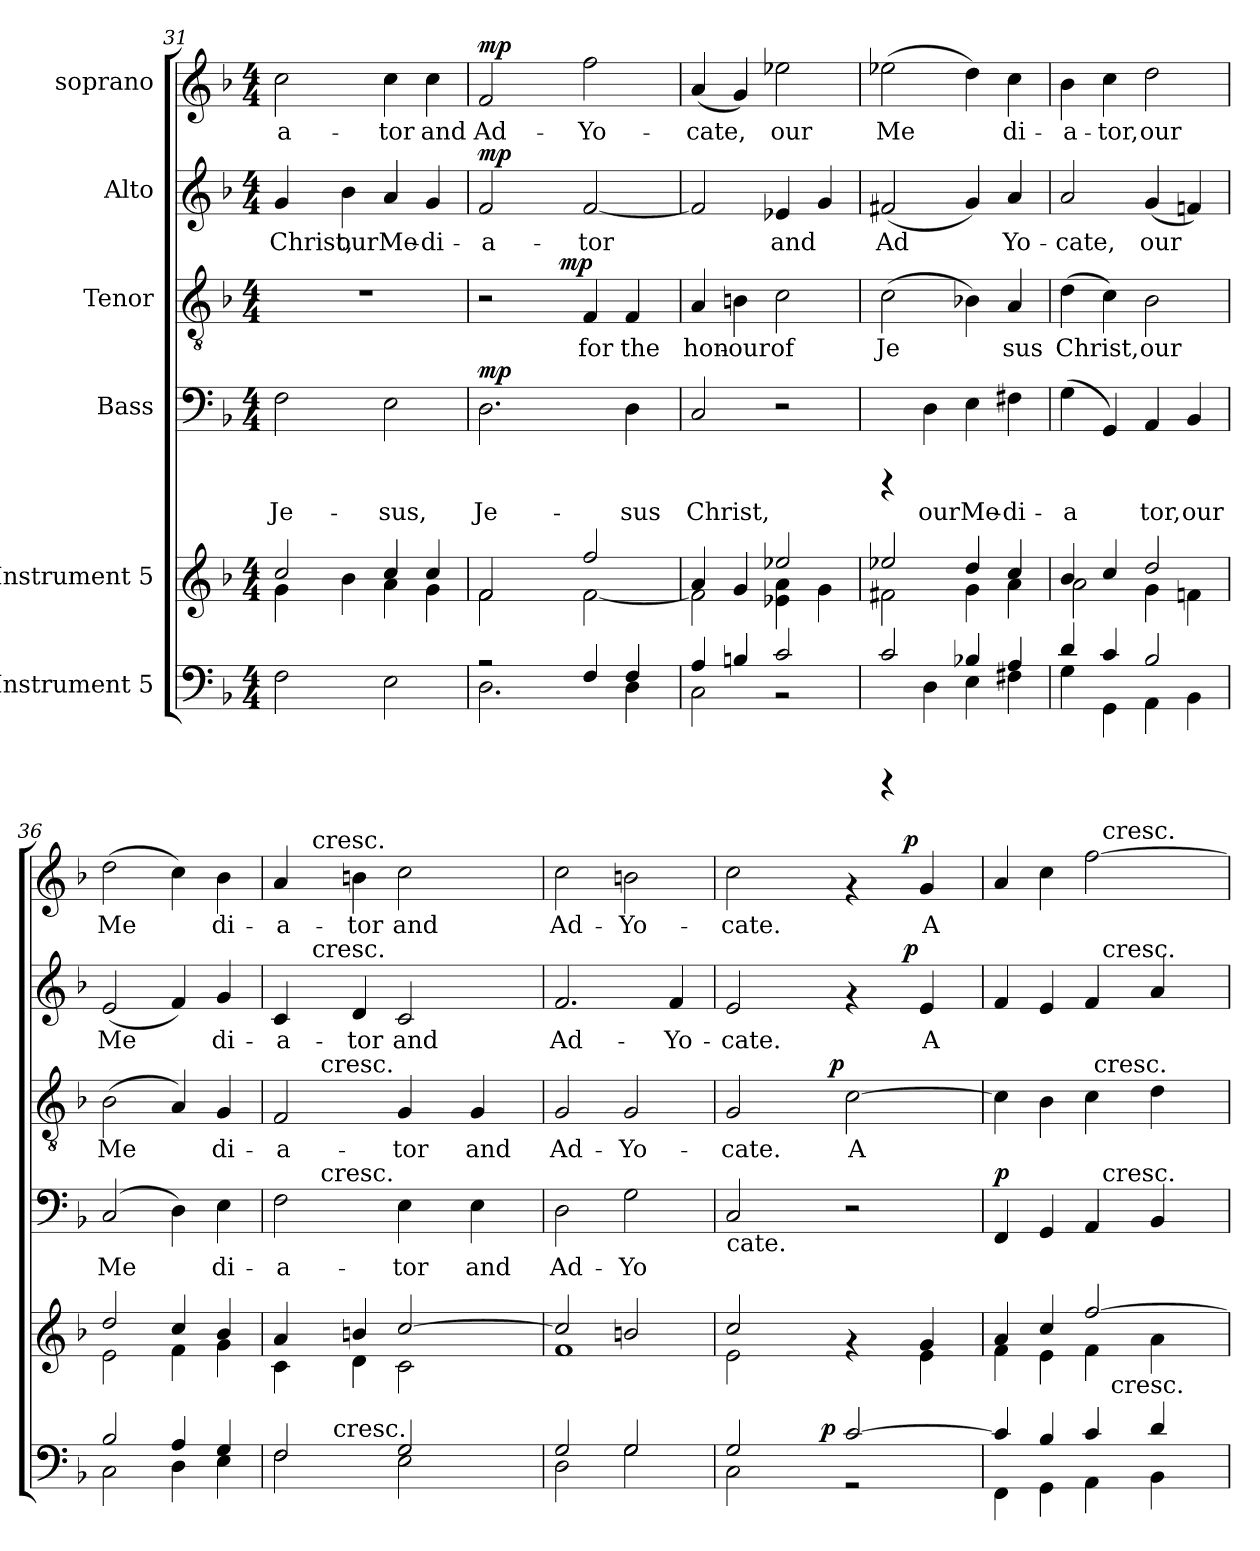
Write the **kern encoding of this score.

**kern	**dynam	**kern	**kern	**text	**dynam	**kern	**text	**dynam	**kern	**text	**dynam	**kern	**text	**dynam
*part6	*part6	*part5	*part4	*part4	*part4	*part3	*part3	*part3	*part2	*part2	*part2	*part1	*part1	*part1
*staff6	*staff6	*staff5	*staff4	*staff4	*staff4	*staff3	*staff3	*staff3	*staff2	*staff2	*staff2	*staff1	*staff1	*staff1
*I"Instrument 5	*	*I"Instrument 5	*I"Bass	*	*	*I"Tenor	*	*	*I"Alto	*	*	*I"soprano	*	*
*clefF4	*	*clefG2	*clefF4	*	*	*clefGv2	*	*	*clefG2	*	*	*clefG2	*	*
*k[b-]	*	*k[b-]	*k[b-]	*	*	*k[b-]	*	*	*k[b-]	*	*	*k[b-]	*	*
*F:	*	*F:	*F:	*	*	*F:	*	*	*F:	*	*	*F:	*	*
*M4/4	*	*M4/4	*M4/4	*	*	*M4/4	*	*	*M4/4	*	*	*M4/4	*	*
=31	=31	=31	=31	=31	=31	=31	=31	=31	=31	=31	=31	=31	=31	=31
*	*	*^	*	*	*	*	*	*	*	*	*	*	*	*
!	!	!	!	!	!LO:LY:b:cj	!	!	!	!	!	!LO:LY:b:cj	!	!	!LO:LY:b:cj	!
2F\	.	2cc/	4g\	2F\	Je-	.	1r	.	.	4g/	Christ,	.	2cc\	-a-	.
!	!	!	!	!	!	!	!	!	!	!	!LO:LY:b:cj	!	!	!	!
.	.	.	4b-\	.	.	.	.	.	.	4b-\	our	.	.	.	.
!	!	!	!	!	!LO:LY:b:cj	!	!	!	!	!	!LO:LY:b:cj	!	!	!LO:LY:b:cj	!
2E\	.	4cc/	4a\	2E\	-sus,	.	.	.	.	4a/	Me-	.	4cc\	-tor	.
!	!	!	!	!	!	!	!	!	!	!	!LO:LY:b:cj	!	!	!LO:LY:b:cj	!
.	.	4cc/	4g\	.	.	.	.	.	.	4g/	-di-	.	4cc\	and	.
!!LO:PB:g=z
=32	=32	=32	=32	=32	=32	=32	=32	=32	=32	=32	=32	=32	=32	=32	=32
*^	*	*	*	*	*	*	*	*	*	*	*	*	*	*	*
!	!	!	!	!	!	!LO:LY:b:cj	!LO:DY:a	!	!	!	!	!LO:LY:b:cj	!LO:DY:a	!	!LO:LY:b:cj	!LO:DY:a
*	*	*	*	*	*	*	*	*^	*	*	*	*	*	*	*	*
2r	2.D\	.	2f/	2f\	2.D\	Je-	mp	2r	4ryy	.	.	2f/	-a-	mp	2f/	Ad-	mp
.	.	.	.	.	.	.	.	.	8ryy	.	.	.	.	.	.	.	.
.	.	.	.	.	.	.	.	.	32ryy	.	.	.	.	.	.	.	.
!	!	!	!	!	!	!	!	!	!	!	!LO:DY:a	!	!	!	!	!	!
.	.	.	.	.	.	.	.	.	2ryy	.	mp	.	.	.	.	.	.
!	!	!	!	!	!	!	!	!	!	!LO:LY:b:cj	!	!	!LO:LY:b:cj	!	!	!LO:LY:b:cj	!
4F/	.	.	2ff/	[<2f\	.	.	.	4F/	.	for	.	[<2f/	-tor	.	2ff\	-Yo-	.
!	!	!	!	!	!	!LO:LY:b:cj	!	!	!	!LO:LY:b:cj	!	!	!	!	!	!	!
4F/	4D\	.	.	.	4D\	-sus	.	4F/	.	the	.	.	.	.	.	.	.
.	.	.	.	.	.	.	.	.	16.ryy	.	.	.	.	.	.	.	.
=33	=33	=33	=33	=33	=33	=33	=33	=33	=33	=33	=33	=33	=33	=33	=33	=33	=33
!	!	!	!	!	!	!LO:LY:b:cj	!	!	!	!LO:LY:b:cj	!	!	!LO:LY:b:cj	!	!	!LO:LY:b:cj	!
*	*	*	*	*	*	*	*	*v	*v	*	*	*	*	*	*	*	*
4A/	2C\	.	4a/	2f\]	2C/	Christ,	.	4A/	hon-	.	2f/]	.	.	(<4a/	-cate,	.
!	!	!	!	!	!	!	!	!	!LO:LY:b:cj	!	!	!	!	!	!LO:LY:b:cj	!
4Bn/	.	.	4g/	.	.	.	.	4Bn\	-our	.	.	.	.	4g/)	.	.
!	!	!	!	!	!	!	!	!	!LO:LY:b:cj	!	!	!LO:LY:b:cj	!	!	!LO:LY:b:cj	!
2c/	2r	.	2ee-X/	4a\ 4e-X\	2r	.	.	2c\	of	.	4e-X/	and	.	2ee-X\	our	.
!	!	!	!	!	!	!	!	!	!	!	!	!LO:LY:b:cj	!	!	!	!
.	.	.	.	4g\	.	.	.	.	.	.	4g/	.	.	.	.	.
=34	=34	=34	=34	=34	=34	=34	=34	=34	=34	=34	=34	=34	=34	=34	=34	=34
!	!	!	!	!	!	!	!	!	!LO:LY:b:cj	!	!	!LO:LY:b:cj	!	!	!LO:LY:b:cj	!
2c/	4rGGGG	.	2ee-X/	2f#X\	4rCCC	.	.	(>2c\	Je-	.	(<2f#X/	Ad-	.	(>2ee-X\	Me-	.
!	!	!	!	!	!	!LO:LY:b:cj	!	!	!	!	!	!	!	!	!	!
.	4D\	.	.	.	4D\	our	.	.	.	.	.	.	.	.	.	.
!	!	!	!	!	!	!LO:LY:b:cj	!	!	!LO:LY:b:cj	!	!	!LO:LY:b:cj	!	!	!LO:LY:b:cj	!
4B-X/	4E\	.	4dd/	4g\	4E\	Me-	.	4B-X\)	--	.	4g/)	--	.	4dd\)	--	.
!	!	!	!	!	!	!LO:LY:b:cj	!	!	!LO:LY:b:cj	!	!	!LO:LY:b:cj	!	!	!LO:LY:b:cj	!
4A/	4F#X\	.	4cc/	4a\	4F#X\	-di-	.	4A/	-sus	.	4a/	-Yo-	.	4cc\	-di-	.
=35	=35	=35	=35	=35	=35	=35	=35	=35	=35	=35	=35	=35	=35	=35	=35	=35
!	!	!	!	!	!	!LO:LY:b:cj	!	!	!LO:LY:b:cj	!	!	!LO:LY:b:cj	!	!	!LO:LY:b:cj	!
4d/	4G\	.	4b-/	2a\	(>4G\	-a-	.	(>4d\	Christ,	.	2a/	-cate,	.	4b-\	-a-	.
!	!	!	!	!	!	!LO:LY:b:cj	!	!	!LO:LY:b:cj	!	!	!	!	!	!LO:LY:b:cj	!
4c/	4GG\	.	4cc/	.	4GG/)	--	.	4c\)	.	.	.	.	.	4cc\	-tor,	.
!	!	!	!	!	!	!LO:LY:b:cj	!	!	!LO:LY:b:cj	!	!	!LO:LY:b:cj	!	!	!LO:LY:b:cj	!
2B-/	4AA\	.	2dd/	4g\	4AA/	-tor,	.	2B-\	our	.	(<4g/	our	.	2dd\	our	.
!	!	!	!	!	!	!LO:LY:b:cj	!	!	!	!	!	!LO:LY:b:cj	!	!	!	!
.	4BB-\	.	.	4fn\	4BB-/	our	.	.	.	.	4fn/)	.	.	.	.	.
=36	=36	=36	=36	=36	=36	=36	=36	=36	=36	=36	=36	=36	=36	=36	=36	=36
!	!	!	!	!	!	!LO:LY:b:cj	!	!	!LO:LY:b:cj	!	!	!LO:LY:b:cj	!	!	!LO:LY:b:cj	!
2B-/	2C\	.	2dd/	2e\	(>2C/	Me-	.	(>2B-\	Me-	.	(<2e/	Me-	.	(>2dd\	Me-	.
!	!	!	!	!	!	!LO:LY:b:cj	!	!	!LO:LY:b:cj	!	!	!LO:LY:b:cj	!	!	!LO:LY:b:cj	!
4A/	4D\	.	4cc/	4f\	4D\)	--	.	4A/)	--	.	4f/)	--	.	4cc\)	--	.
!	!	!	!	!	!	!LO:LY:b:cj	!	!	!LO:LY:b:cj	!	!	!LO:LY:b:cj	!	!	!LO:LY:b:cj	!
4G/	4E\	.	4b-/	4g\	4E\	-di-	.	4G/	-di-	.	4g/	-di-	.	4b-\	-di-	.
=37	=37	=37	=37	=37	=37	=37	=37	=37	=37	=37	=37	=37	=37	=37	=37	=37
!	!	!	!	!	!	!LO:LY:b:cj	!	!	!LO:LY:b:cj	!	!	!LO:LY:b:cj	!	!	!LO:LY:b:cj	!
*	*^	*	*	*	*^	*	*	*^	*	*	*^	*	*	*^	*	*
2F/	2F\	8.ryy	.	4a/	4c\	2F\	8ryy	-a-	.	2F/	8ryy	-a-	.	4c/	8ryy	-a-	.	4a/	8ryy	-a-	.
.	.	.	.	.	.	.	32ryy	.	.	.	32ryy	.	.	.	64ryy	.	.	.	64ryy	.	.
!	!	!	!	!	!	!	!	!	!	!	!	!	!	!	!	!	!	!	!LO:TX:a:t=cresc.	!	!
!	!	!	!	!	!	!	!	!	!	!	!	!	!	!	!LO:TX:a:t=cresc.	!	!	!	!	!	!
.	.	.	.	.	.	.	.	.	.	.	.	.	.	.	2ryy	.	.	.	2ryy	.	.
!	!	!	!	!	!	!	!	!	!	!	!LO:TX:a:t=cresc.	!	!	!	!	!	!	!	!	!	!
!	!	!	!	!	!	!	!LO:TX:a:t=cresc.	!	!	!	!	!	!	!	!	!	!	!	!	!	!
.	.	.	.	.	.	.	2ryy	.	.	.	2ryy	.	.	.	.	.	.	.	.	.	.
!	!	!LO:TX:a:t=cresc.	!	!	!	!	!	!	!	!	!	!	!	!	!	!	!	!	!	!	!
.	.	2ryy	.	.	.	.	.	.	.	.	.	.	.	.	.	.	.	.	.	.	.
!	!	!	!	!	!	!	!	!	!	!	!	!	!	!	!	!LO:LY:b:cj	!	!	!	!LO:LY:b:cj	!
.	.	.	.	4bn/	4d\	.	.	.	.	.	.	.	.	4d/	.	-tor	.	4bn\	.	-tor	.
!	!	!	!	!	!	!	!	!LO:LY:b:cj	!	!	!	!LO:LY:b:cj	!	!	!	!LO:LY:b:cj	!	!	!	!LO:LY:b:cj	!
2G/	2E\	.	.	[>2cc/	2c\	4E\	.	-tor	.	4G/	.	-tor	.	2c/	.	and	.	2cc\	.	and	.
.	.	.	.	.	.	.	.	.	.	.	.	.	.	.	4ryy	.	.	.	4ryy	.	.
.	.	.	.	.	.	.	4ryy	.	.	.	4ryy	.	.	.	.	.	.	.	.	.	.
.	.	4ryy	.	.	.	.	.	.	.	.	.	.	.	.	.	.	.	.	.	.	.
!	!	!	!	!	!	!	!	!LO:LY:b:cj	!	!	!	!LO:LY:b:cj	!	!	!	!	!	!	!	!	!
.	.	.	.	.	.	4E\	.	and	.	4G/	.	and	.	.	.	.	.	.	.	.	.
.	.	.	.	.	.	.	.	.	.	.	.	.	.	.	16..ryy	.	.	.	16..ryy	.	.
.	.	.	.	.	.	.	16.ryy	.	.	.	16.ryy	.	.	.	.	.	.	.	.	.	.
.	.	16ryy	.	.	.	.	.	.	.	.	.	.	.	.	.	.	.	.	.	.	.
=38	=38	=38	=38	=38	=38	=38	=38	=38	=38	=38	=38	=38	=38	=38	=38	=38	=38	=38	=38	=38	=38
!	!	!	!	!	!	!	!	!LO:LY:b:cj	!	!	!	!LO:LY:b:cj	!	!	!	!LO:LY:b:cj	!	!	!	!LO:LY:b:cj	!
*	*	*	*	*	*	*v	*v	*	*	*	*	*	*	*v	*v	*	*	*v	*v	*	*
*	*v	*v	*	*	*	*	*	*	*v	*v	*	*	*	*	*	*	*	*
2G/	2D\	.	2cc/]	1f	2D\	Ad-	.	2G/	Ad-	.	2.f/	Ad-	.	2cc\	Ad-	.
!	!	!	!	!	!	!LO:LY:b:cj	!	!	!LO:LY:b:cj	!	!	!	!	!	!LO:LY:b:cj	!
2G/	2G\	.	2bn/	.	2G\	-Yo-	.	2G/	-Yo-	.	.	.	.	2bn\	-Yo-	.
!	!	!	!	!	!	!	!	!	!	!	!	!LO:LY:b:cj	!	!	!	!
.	.	.	.	.	.	.	.	.	.	.	4f/	-Yo-	.	.	.	.
!!LO:PB:g=z
=39	=39	=39	=39	=39	=39	=39	=39	=39	=39	=39	=39	=39	=39	=39	=39	=39
!	!	!	!	!	!LO:TX:b:t=cate.	!	!	!	!	!	!	!	!	!	!	!
!	!	!	!	!	!	!LO:LY:b:cj	!	!	!LO:LY:b:cj	!	!	!LO:LY:b:cj	!	!	!LO:LY:b:cj	!
*	*^	*	*	*	*	*	*	*^	*	*	*^	*	*	*^	*	*
2G/	2C\	4..ryy	.	2cc/	2e\	2C/	--	.	2G/	4ryy	-cate.	.	2e/	2ryy	-cate.	.	2cc\	2ryy	-cate.	.
.	.	.	.	.	.	.	.	.	.	8ryy	.	.	.	.	.	.	.	.	.	.
.	.	.	.	.	.	.	.	.	.	16ryy	.	.	.	.	.	.	.	.	.	.
!	!	!	!LO:DY:a	!	!	!	!	!	!	!	!	!	!	!	!	!	!	!	!	!
.	.	2ryy	p	.	.	.	.	.	.	64ryy	.	.	.	.	.	.	.	.	.	.
!	!	!	!	!	!	!	!	!	!	!	!	!LO:DY:a	!	!	!	!	!	!	!	!
.	.	.	.	.	.	.	.	.	.	2ryy	.	p	.	.	.	.	.	.	.	.
!	!	!	!	!	!	!	!	!	!	!	!LO:LY:b:cj	!	!	!	!	!	!	!	!	!
[>2c/	2r	.	.	4rf	4ryy	2r	.	.	[>2c\	.	A-	.	4rf	8ryy	.	.	4rf	8ryy	.	.
.	.	.	.	.	.	.	.	.	.	.	.	.	.	16ryy	.	.	.	16ryy	.	.
.	.	.	.	.	.	.	.	.	.	.	.	.	.	64ryy	.	.	.	64ryy	.	.
!	!	!	!	!	!	!	!	!	!	!	!	!	!	!	!	!LO:DY:a	!	!	!	!LO:DY:a
.	.	.	.	.	.	.	.	.	.	.	.	.	.	4ryy	.	p	.	4ryy	.	p
!	!	!	!	!	!	!	!	!	!	!	!	!	!	!	!LO:LY:b:cj	!	!	!	!LO:LY:b:cj	!
.	.	.	.	4g/	4e\	.	.	.	.	.	.	.	4e/	.	A-	.	4g/	.	A-	.
.	.	16ryy	.	.	.	.	.	.	.	.	.	.	.	.	.	.	.	.	.	.
.	.	.	.	.	.	.	.	.	.	32.ryy	.	.	.	32.ryy	.	.	.	32.ryy	.	.
=40	=40	=40	=40	=40	=40	=40	=40	=40	=40	=40	=40	=40	=40	=40	=40	=40	=40	=40	=40	=40
!	!	!	!	!	!	!LO:TX:b:t=A	!	!	!	!	!	!	!	!	!	!	!	!	!	!
!	!	!	!	!	!	!	!LO:LY:b:cj	!LO:DY:a	!	!	!LO:LY:b:cj	!	!	!	!LO:LY:b:cj	!	!	!	!LO:LY:b:cj	!
*	*	*	*	*	*	*^	*	*	*	*	*	*	*	*	*	*	*	*	*	*
4c/]	4FF\	2ryy	.	4a/	4f\	4FF/	2ryy	--	p	4c\]	2ryy	--	.	4f/	2ryy	--	.	4a/	2ryy	--	.
!	!	!	!	!	!	!	!	!LO:LY:b:cj	!	!	!	!LO:LY:b:cj	!	!	!	!LO:LY:b:cj	!	!	!	!LO:LY:b:cj	!
4B-/	4GG\	.	.	4cc/	4e\	4GG/	.	--	.	4B-\	.	--	.	4e/	.	--	.	4cc\	.	--	.
!	!	!	!	!	!	!	!	!LO:LY:b:cj	!	!	!	!LO:LY:b:cj	!	!	!	!LO:LY:b:cj	!	!	!	!LO:LY:b:cj	!
4c/	4AA\	32.ryy	.	[>2ff/	4f\	4AA/	32ryy	--	.	4c\	64ryy	--	.	4f/	32ryy	--	.	[>2ff\	32ryy	--	.
!	!	!	!	!	!	!	!	!	!	!	!LO:TX:a:t=cresc.	!	!	!	!	!	!	!	!	!	!
.	.	.	.	.	.	.	.	.	.	.	4ryy	.	.	.	.	.	.	.	.	.	.
!	!	!	!	!	!	!	!	!	!	!	!	!	!	!	!	!	!	!	!LO:TX:a:t=cresc.	!	!
!	!	!	!	!	!	!	!	!	!	!	!	!	!	!	!LO:TX:a:t=cresc.	!	!	!	!	!	!
!	!	!	!	!	!	!	!LO:TX:a:t=cresc.	!	!	!	!	!	!	!	!	!	!	!	!	!	!
.	.	.	.	.	.	.	4...ryy	.	.	.	.	.	.	.	4...ryy	.	.	.	4...ryy	.	.
!	!	!LO:TX:a:t=cresc.	!	!	!	!	!	!	!	!	!	!	!	!	!	!	!	!	!	!	!
.	.	4ryy	.	.	.	.	.	.	.	.	.	.	.	.	.	.	.	.	.	.	.
!	!	!	!	!	!	!	!	!LO:LY:b:cj	!	!	!	!LO:LY:b:cj	!	!	!	!LO:LY:b:cj	!	!	!	!	!
4d/	4BB-\	.	.	.	4a\	4BB-/	.	--	.	4d\	.	--	.	4a/	.	--	.	.	.	.	.
.	.	.	.	.	.	.	.	.	.	.	8...ryy	.	.	.	.	.	.	.	.	.	.
.	.	8ryy	.	.	.	.	.	.	.	.	.	.	.	.	.	.	.	.	.	.	.
.	.	16ryy	.	.	.	.	.	.	.	.	.	.	.	.	.	.	.	.	.	.	.
.	.	64ryy	.	.	.	.	.	.	.	.	.	.	.	.	.	.	.	.	.	.	.
*v	*v	*v	*	*	*	*v	*v	*	*	*v	*v	*	*	*v	*v	*	*	*v	*v	*	*
*	*	*v	*v	*	*	*	*	*	*	*	*	*	*	*	*
=	=	=	=	=	=	=	=	=	=	=	=	=	=	=
*-	*-	*-	*-	*-	*-	*-	*-	*-	*-	*-	*-	*-	*-	*-
